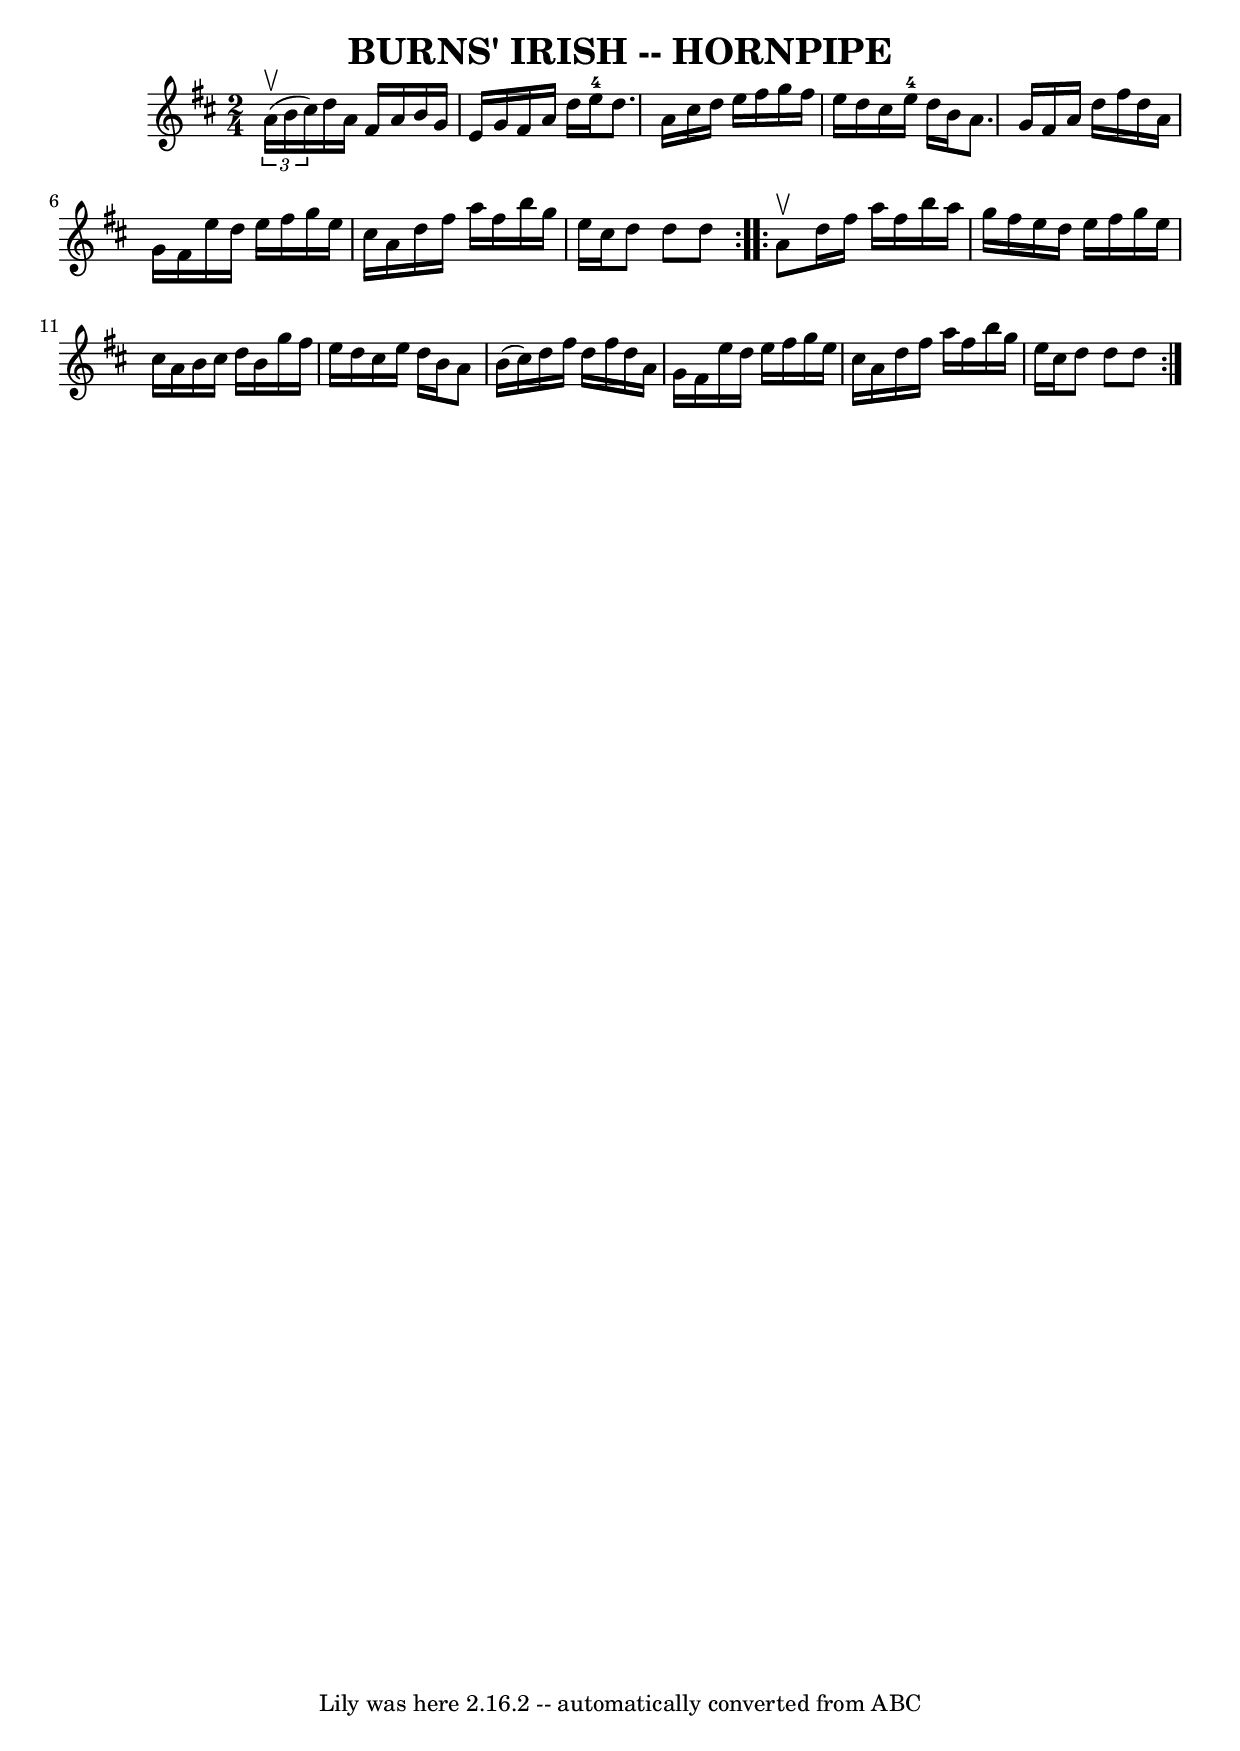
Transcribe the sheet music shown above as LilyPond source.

\version "2.16.2"
\include "Mammoth.ily"
\header {
  %% book = "Ryan's Mammoth Collection of Fiddle Tunes"
 crossRefNumber = "1"
 footnotes = ""
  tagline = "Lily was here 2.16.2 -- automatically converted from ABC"
  title = "BURNS' IRISH -- HORNPIPE"

}
voicedefault =  {



  \repeat volta 2 {

    \time 2/4 
    \key d \major
    \times 2/3 { a'16 (^\upbow b'16 cis''16)  	       }    |
 d''16 a'16 fis'16 a'16 b'16 g'16 e'16 g'16  |
 fis'16 a'16 d''16 e''16-4 d''8. a'16    |
 cis''16 d''16 e''16 fis''16 g''16 fis''16 e''16 d''16      |
 cis''16 e''16-4 d''16 b'16 a'8. g'16    |
     |
 fis'16 a'16 d''16 fis''16 d''16 a'16 g'16 fis'16     |
 e''16 d''16 e''16 fis''16 g''16 e''16 cis''16 a'16     |
 d''16 fis''16 a''16 fis''16 b''16 g''16 e''16 cis''16     |
 d''8 d''8 d''8    
  }     

  \repeat volta 2 { a'8^\upbow        |
 d''16 fis''16 a''16 fis''16 b''16 a''16 g''16 fis''16     |
 e''16 d''16 e''16 fis''16 g''16 e''16 cis''16 a'16     |
 b'16 cis''16 d''16 b'16 g''16 fis''16 e''16 d''16     |
 cis''16 e''16 d''16 b'16 a'8 b'16 (cis''16)    |
     |
 d''16 fis''16 d''16 fis''16 d''16 a'16 g'16 fis'16     |
 e''16 d''16 e''16 fis''16 g''16 e''16 cis''16 a'16     |
 d''16 fis''16 a''16 fis''16 b''16 g''16 e''16 cis''16     |
 d''8 d''8 d''8    
  }   

}

\score{
  <<

    \context Staff="default"
    {
      \voicedefault 
      
    }

  >>
  \layout {
    
  }
  \midi {
  }

}
